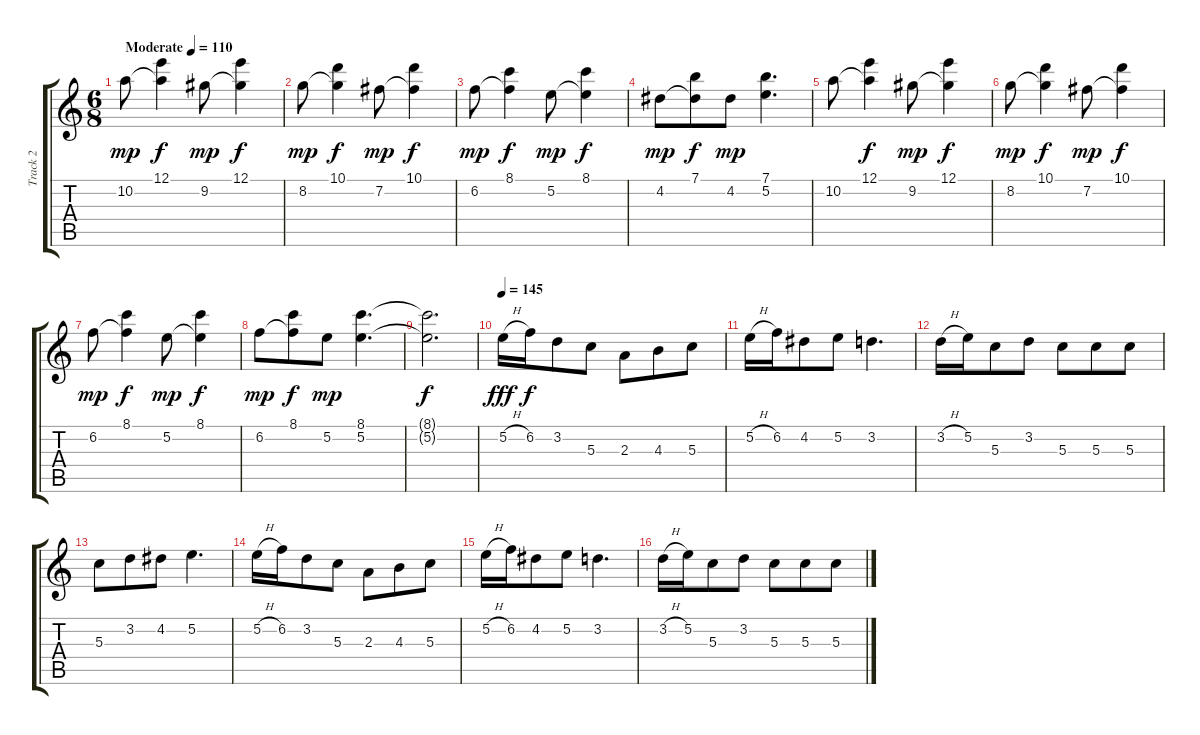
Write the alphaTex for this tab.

\track ("Track 2" "Track 2") {instrument acousticguitarsteel}
\staff {score tabs}
\tuning (E4 B3 G3 D3 A2 E2) {hide}
\ts (6 8)
\tempo (110 "Moderate")
\clef g2
\ks c
10.2.8{dy mp instrument acousticguitarsteel} (12.1 10.2{t}).4{dy f} 9.2.8{dy mp} (12.1 9.2{t}).4{dy f} |
8.2.8{dy mp} (10.1 8.2{t}).4{dy f} 7.2.8{dy mp} (10.1 7.2{t}).4{dy f} |
6.2.8{dy mp} (8.1 6.2{t}).4{dy f} 5.2.8{dy mp} (8.1 5.2{t}).4{dy f} |
4.2.8{dy mp} (7.1 4.2{t}).8{dy f} 4.2.8{dy mp} (7.1 5.2).4{d} |
10.2.8 (12.1 10.2{t}).4{dy f} 9.2.8{dy mp} (12.1 9.2{t}).4{dy f} |
8.2.8{dy mp} (10.1 8.2{t}).4{dy f} 7.2.8{dy mp} (10.1 7.2{t}).4{dy f} |
6.2.8{dy mp} (8.1 6.2{t}).4{dy f} 5.2.8{dy mp} (8.1 5.2{t}).4{dy f} |
6.2.8{dy mp} (8.1 6.2{t}).8{dy f} 5.2.8{dy mp} (8.1 5.2).4{d} |
(8.1{t} 5.2{t}).2{d dy f} |
\tempo 145
5.2{h}.16{dy fff} 6.2.16{dy f} 3.2.8 5.3.8 2.3.8 4.3.8 5.3.8 |
5.2{h}.16 6.2.16 4.2.8 5.2.8 3.2.4{d} |
3.2{h}.16 5.2.16 5.3.8 3.2.8 5.3.8 5.3.8 5.3.8 |
5.3.8 3.2.8 4.2.8 5.2.4{d} |
5.2{h}.16 6.2.16 3.2.8 5.3.8 2.3.8 4.3.8 5.3.8 |
5.2{h}.16 6.2.16 4.2.8 5.2.8 3.2.4{d} |
3.2{h}.16 5.2.16 5.3.8 3.2.8 5.3.8 5.3.8 5.3.8
